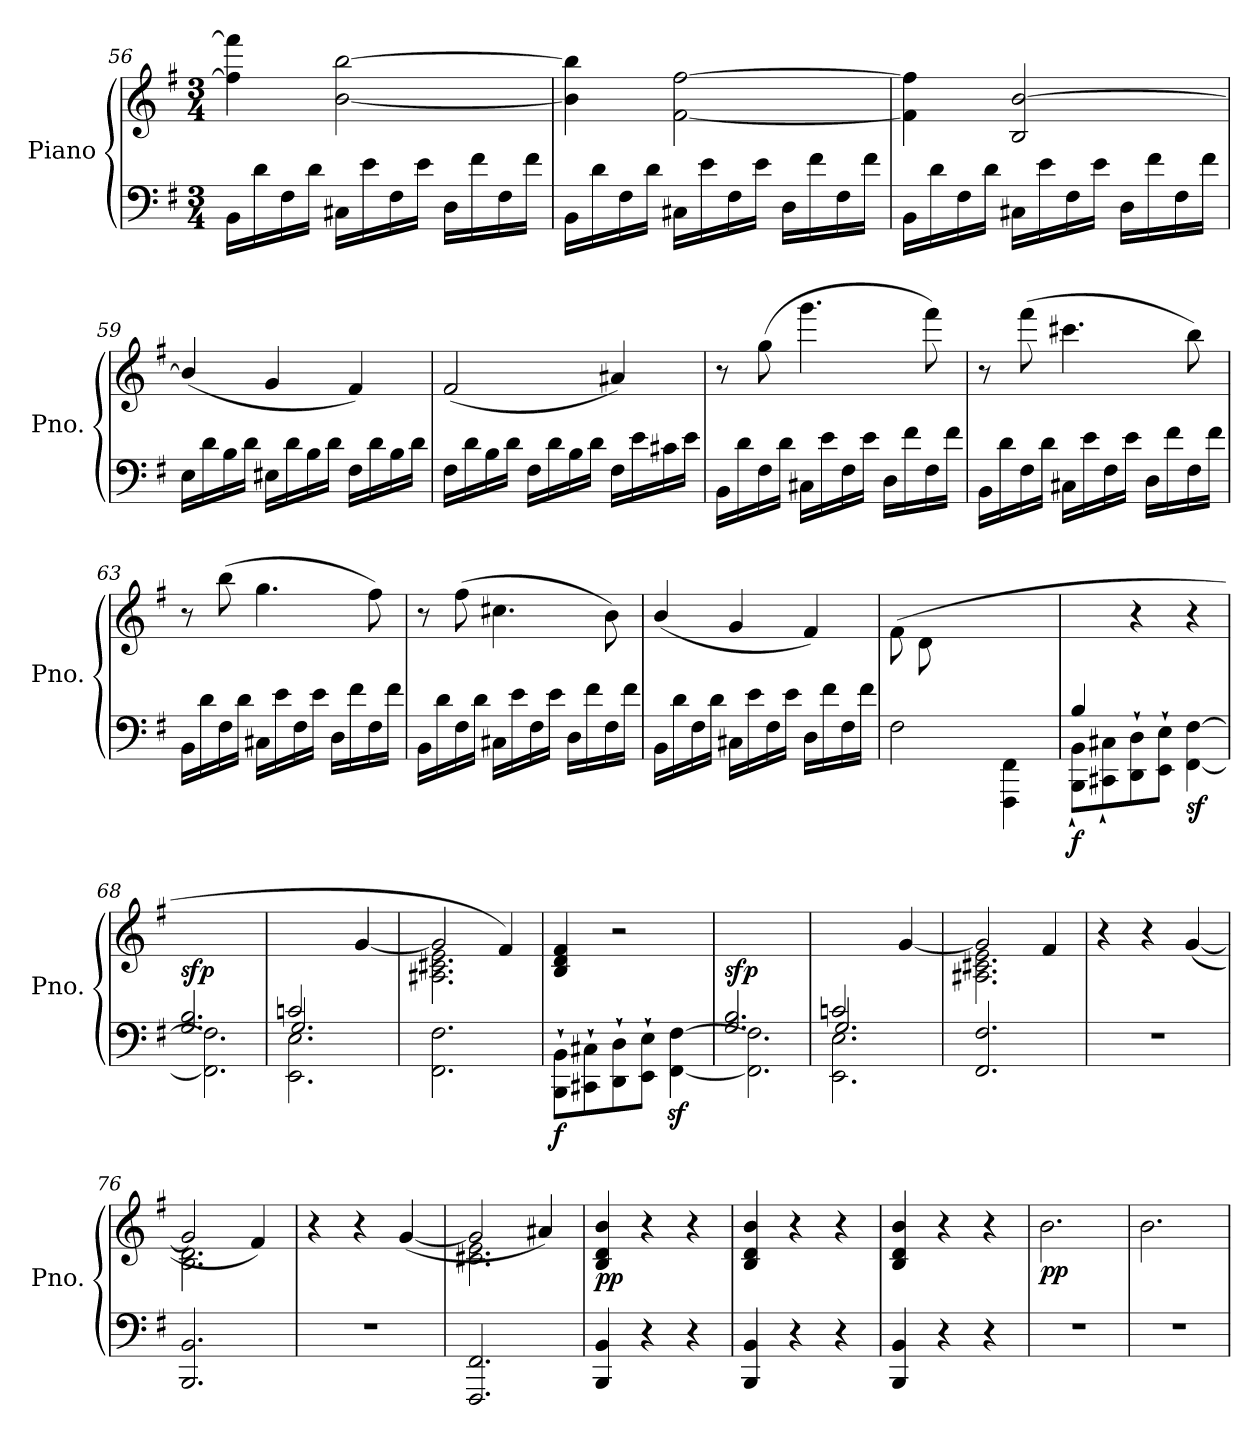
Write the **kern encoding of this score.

**kern	**kern	**dynam
*part1	*part1	*part1
*staff2	*staff1	*staff1/2
*I"Piano	*	*
*I'Pno.	*	*
!!LO:LB:g=z
*clefF4	*clefG2	*
*k[f#]	*k[f#]	*
*M3/4	*M3/4	*
=56	=56	=56
16BB\LL	4ff#\] 4fff#\]	.
16d\	.	.
16F#\	.	.
16d\JJ	.	.
16C#X\LL	[2b\ [2bb\	.
16e\	.	.
16F#\	.	.
16e\JJ	.	.
16D\LL	.	.
16f#\	.	.
16F#\	.	.
16f#\JJ	.	.
=57	=57	=57
16BB\LL	4b\] 4bb\]	.
16d\	.	.
16F#\	.	.
16d\JJ	.	.
16C#X\LL	[2f#\ [2ff#\	.
16e\	.	.
16F#\	.	.
16e\JJ	.	.
16D\LL	.	.
16f#\	.	.
16F#\	.	.
16f#\JJ	.	.
=58	=58	=58
16BB\LL	4f#\] 4ff#\]	.
16d\	.	.
16F#\	.	.
16d\JJ	.	.
16C#X\LL	2B/ [2b/	.
16e\	.	.
16F#\	.	.
16e\JJ	.	.
16D\LL	.	.
16f#\	.	.
16F#\	.	.
16f#\JJ	.	.
!!LO:LB:g=z
=59	=59	=59
16E\LL	(4b/]	.
16d\	.	.
16B\	.	.
16d\JJ	.	.
16E#X\LL	4g/	.
16d\	.	.
16B\	.	.
16d\JJ	.	.
16F#\LL	4f#/)	.
16d\	.	.
16B\	.	.
16d\JJ	.	.
=60	=60	=60
16F#\LL	(2f#/	.
16d\	.	.
16B\	.	.
16d\JJ	.	.
16F#\LL	.	.
16d\	.	.
16B\	.	.
16d\JJ	.	.
16F#\LL	4a#X/)	.
16e\	.	.
16c#X\	.	.
16e\JJ	.	.
=61	=61	=61
16BB\LL	8r	.
16d\	.	.
16F#\	(8gg\	.
16d\JJ	.	.
16C#X\LL	4.ggg\	.
16e\	.	.
16F#\	.	.
16e\JJ	.	.
16D\LL	.	.
16f#\	.	.
16F#\	8fff#\)	.
16f#\JJ	.	.
!!LO:LB:g=z
=62	=62	=62
16BB\LL	8r	.
16d\	.	.
16F#\	(8fff#\	.
16d\JJ	.	.
16C#X\LL	4.ccc#X\	.
16e\	.	.
16F#\	.	.
16e\JJ	.	.
16D\LL	.	.
16f#\	.	.
16F#\	8bb\)	.
16f#\JJ	.	.
=63	=63	=63
16BB\LL	8r	.
16d\	.	.
16F#\	(8bb\	.
16d\JJ	.	.
16C#X\LL	4.gg\	.
16e\	.	.
16F#\	.	.
16e\JJ	.	.
16D\LL	.	.
16f#\	.	.
16F#\	8ff#\)	.
16f#\JJ	.	.
=64	=64	=64
16BB\LL	8r	.
16d\	.	.
16F#\	(8ff#\	.
16d\JJ	.	.
16C#X\LL	4.cc#X\	.
16e\	.	.
16F#\	.	.
16e\JJ	.	.
16D\LL	.	.
16f#\	.	.
16F#\	8b\)	.
16f#\JJ	.	.
!!LO:PB:g=z
=65	=65	=65
16BB\LL	(4b/	.
16d\	.	.
16F#\	.	.
16d\JJ	.	.
16C#X\LL	4g/	.
16e\	.	.
16F#\	.	.
16e\JJ	.	.
16D\LL	4f#/)	.
16f#\	.	.
16F#\	.	.
16f#\JJ	.	.
=66	=66	=66
*^	*	*
4ryy	2F#\	(8f#\L	.
.	.	8d\	.
8B/	.	2ryy	.
8G/	.	.	.
8F#/	4FFF#\ 4FF#\	.	.
8A#X/J)	.	.	.
=67	=67	=67	=67
!	!	!	!LO:DY:b=2
4B/	8BBB\` 8BB\`L	4ryy	f
.	8CC#X\` 8C#X\`	.	.
2ryy	8DD\` 8D\`	4r	.
.	8EE\` 8E\`J	.	.
!	!	!	!LO:DY:b=2
.	[4FF#\ [4F#\	4r	sf
=68	=68	=68	=68
!	!	!	!LO:DY:a=2
(>2.G/ 2.B/	2.FF#\] 2.F#\]	2.ryy	sfp
=69	=69	=69	=69
*	*^	*	*
2cn/	2.EE\ 2.E\	2.G/	2ryy	.
4ryy	.	.	[4g/	.
*v	*v	*v	*	*
=70	=70	=70
*	*^	*
2.FF#\ 2.F#\	2g/]	2.A#X\ 2.c#X\ 2.e\	.
.	4f#/)	.	.
*	*v	*v	*
!!LO:LB:g=z
=71	=71	=71
!	!	!LO:DY:b=2
8BBB\` 8BB\`L	4B/ 4d/ 4f#/	f
8CC#X\` 8C#X\`	.	.
8DD\` 8D\`	2r	.
8EE\` 8E\`J	.	.
[4FF#\z< [4F#\z<	.	.
=72	=72	=72
*^	*	*
!	!	!	!LO:DY:b
(>2.G/ 2.B/	2.FF#\] 2.F#\]	2.ryy	sfp
=73	=73	=73	=73
*	*^	*	*
2cn/	2.EE\ 2.E\	2.G/	2ryy	.
4ryy	.	.	[4g/	.
*v	*v	*v	*	*
=74	=74	=74
*	*^	*
2.FF#/ 2.F#/	2g/]	2.A#X\ 2.c#X\ 2.e\	.
.	4f#/)	.	.
*	*v	*v	*
=75	=75	=75
2.r	4r	.
.	4r	.
!	!	!LO:DY:b
.	(>[4g/	other-dynamics
=76	=76	=76
*	*^	*
2.BBB/ 2.BB/	2g/]	2.B\ 2.d\	.
.	4f#/)	.	.
*	*v	*v	*
=77	=77	=77
2.r	4r	.
.	4r	.
.	(>[4g/	.
=78	=78	=78
*	*^	*
2.FFF#/ 2.FF#/	2g/]	2.c#X\ 2.e\	.
.	4a#X/)	.	.
*	*v	*v	*
!!LO:LB:g=z
=79	=79	=79
!	!	!LO:DY:b
4BBB/ 4BB/	4B/ 4d/ 4b/	pp
4r	4r	.
4r	4r	.
=80	=80	=80
4BBB/ 4BB/	4B/ 4d/ 4b/	.
4r	4r	.
4r	4r	.
!!LO:LB:g=z
=81	=81	=81
4BBB/ 4BB/	4B/ 4d/ 4b/	.
4r	4r	.
4r	4r	.
!!LO:LB:g=z
=82	=82	=82
!	!	!LO:DY:b
2.r	2.b\	pp
=83	=83	=83
2.r	2.b\	.
=	=	=
*-	*-	*-
